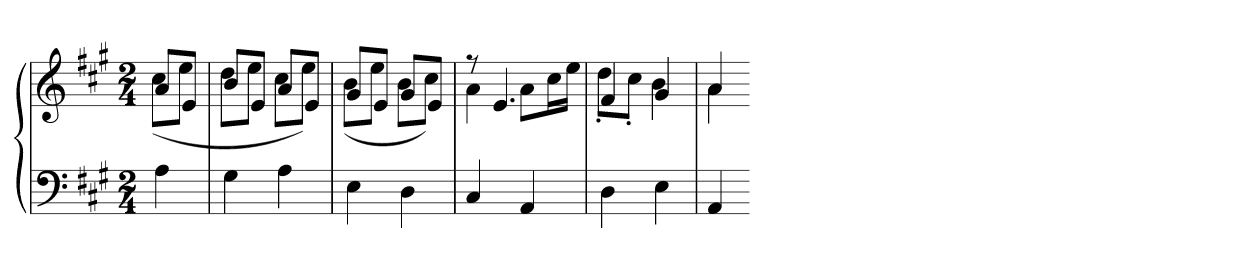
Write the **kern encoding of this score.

**kern	**kern
*part1	*part1
*staff2	*staff1
*clefF4	*clefG2
*k[f#c#g#]	*k[f#c#g#]
*A:	*A:
*M2/4	*M2/4
=	=
*	*^
4A	8aL	(8cc#L
.	8eJ	8eeJ
=6	=6	=6
4G#	8bL	8ddL
.	8eJ	8eeJ
4A	8aL	8cc#L
.	8eJ	8eeJ)
=7	=7	=7
4E	8g#L	(8bL
.	8eJ	8eeJ
4D	8g#L	8bL
.	8eJ	8cc#J)
=8	=8	=8
4C#	8r	4a
.	4.e	.
4AA	.	8aL
.	.	16cc#L
.	.	16eeJJ
=9	=9	=9
4D	4f#	8dd'L
.	.	8cc#'J
4E	4g#	4b
=10	=10	=10
4AA	4a	4a
*	*v	*v
=-	=-
*-	*-
